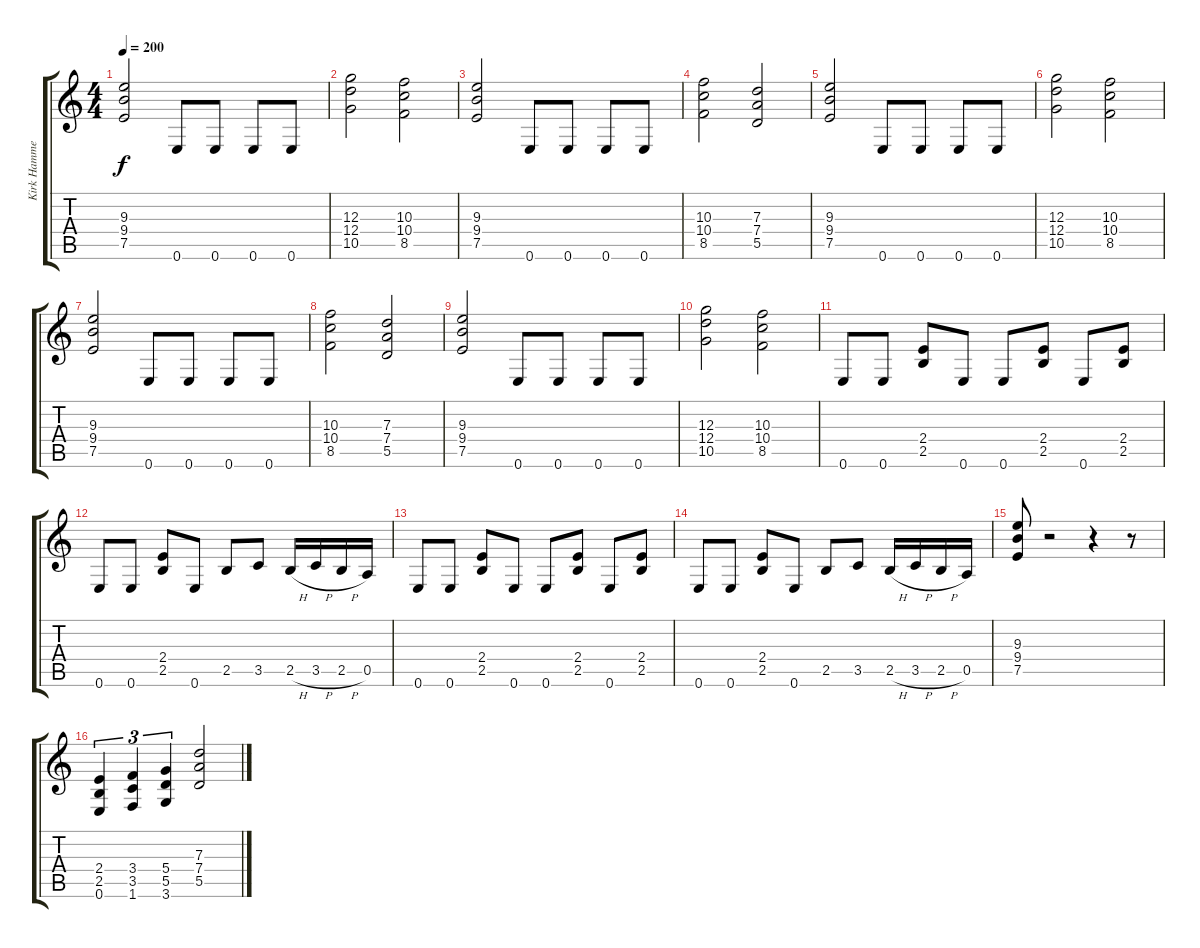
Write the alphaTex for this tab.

\track ("Kirk Hammet (Guitar)" "Kirk Hamme") {instrument distortionguitar}
\staff {score tabs}
\tuning (E4 B3 G3 D3 A2 E2) {hide}
\ts (4 4)
\tempo 200
\clef g2
\ks c
(9.3 9.4 7.5).2{dy f} 0.6.8 0.6.8 0.6.8 0.6.8 |
(12.3 12.4 10.5).2 (10.3 10.4 8.5).2 |
(9.3 9.4 7.5).2 0.6.8 0.6.8 0.6.8 0.6.8 |
(10.3 10.4 8.5).2 (7.3 7.4 5.5).2 |
(9.3 9.4 7.5).2 0.6.8 0.6.8 0.6.8 0.6.8 |
(12.3 12.4 10.5).2 (10.3 10.4 8.5).2 |
(9.3 9.4 7.5).2 0.6.8 0.6.8 0.6.8 0.6.8 |
(10.3 10.4 8.5).2 (7.3 7.4 5.5).2 |
(9.3 9.4 7.5).2 0.6.8 0.6.8 0.6.8 0.6.8 |
(12.3 12.4 10.5).2 (10.3 10.4 8.5).2 |
0.6.8 0.6.8 (2.4 2.5).8 0.6.8 0.6.8 (2.4 2.5).8 0.6.8 (2.4 2.5).8 |
0.6.8 0.6.8 (2.4 2.5).8 0.6.8 2.5.8 3.5.8 2.5{h}.16 3.5{h}.16 2.5{h}.16 0.5.16 |
0.6.8 0.6.8 (2.4 2.5).8 0.6.8 0.6.8 (2.4 2.5).8 0.6.8 (2.4 2.5).8 |
0.6.8 0.6.8 (2.4 2.5).8 0.6.8 2.5.8 3.5.8 2.5{h}.16 3.5{h}.16 2.5{h}.16 0.5.16 |
(9.3 9.4 7.5).8 r.2 r.4 r.8 |
(2.4 2.5 0.6).4{tu (3 2)} (3.4 3.5 1.6).4{tu (3 2)} (5.4 5.5 3.6).4{tu (3 2)} (7.3 7.4 5.5).2
